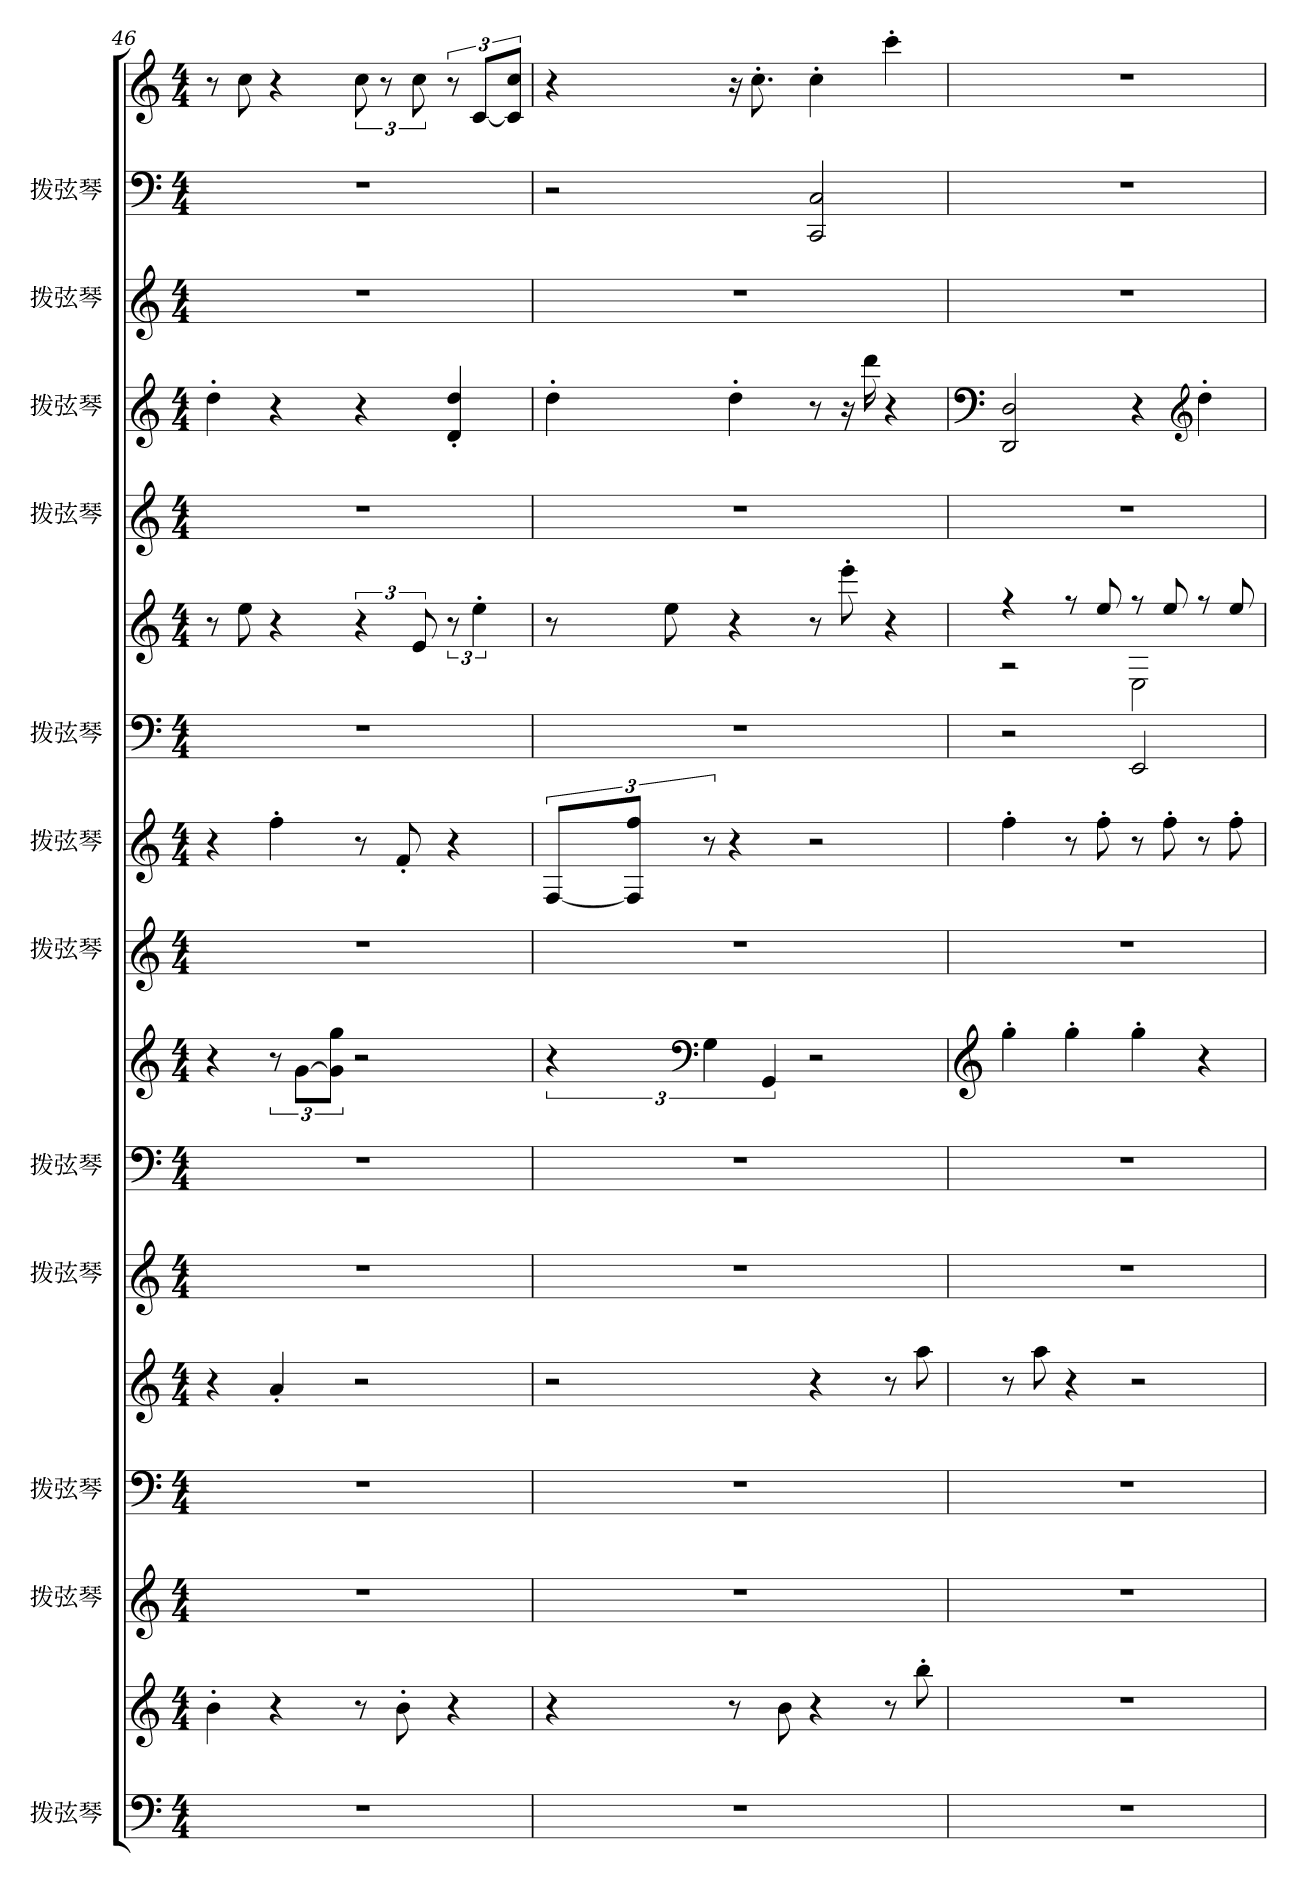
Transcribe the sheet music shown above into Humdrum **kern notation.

**kern	**kern	**kern	**kern	**kern	**kern	**kern	**kern	**kern	**kern	**kern	**kern	**kern	**kern	**kern	**kern	**kern
*part12	*part12	*part11	*part10	*part10	*part9	*part8	*part8	*part7	*part6	*part5	*part5	*part4	*part3	*part2	*part1	*part1
*staff17	*staff16	*staff15	*staff14	*staff13	*staff12	*staff11	*staff10	*staff9	*staff8	*staff7	*staff6	*staff5	*staff4	*staff3	*staff2	*staff1
*I"拨弦琴	*	*I"拨弦琴	*I"拨弦琴	*	*I"拨弦琴	*I"拨弦琴	*	*I"拨弦琴	*I"拨弦琴	*I"拨弦琴	*	*I"拨弦琴	*I"拨弦琴	*I"拨弦琴	*I"拨弦琴	*
*clefF4	*clefG2	*clefG2	*clefF4	*clefG2	*clefG2	*clefF4	*clefG2	*clefG2	*clefG2	*clefF4	*clefG2	*clefG2	*clefG2	*clefG2	*clefF4	*clefG2
*k[]	*k[]	*k[]	*k[]	*k[]	*k[]	*k[]	*k[]	*k[]	*k[]	*k[]	*k[]	*k[]	*k[]	*k[]	*k[]	*k[]
*M4/4	*M4/4	*M4/4	*M4/4	*M4/4	*M4/4	*M4/4	*M4/4	*M4/4	*M4/4	*M4/4	*M4/4	*M4/4	*M4/4	*M4/4	*M4/4	*M4/4
=46	=46	=46	=46	=46	=46	=46	=46	=46	=46	=46	=46	=46	=46	=46	=46	=46
1r	4b'\	1r	1r	4r	1r	1r	4r	1r	4r	1r	8r	1r	4dd'\	1r	1r	8r
.	.	.	.	.	.	.	.	.	.	.	8ee\	.	.	.	.	8cc\
.	4r	.	.	4a'/	.	.	12r	.	4ff'\	.	4r	.	4r	.	.	4r
.	.	.	.	.	.	.	[12g\L	.	.	.	.	.	.	.	.	.
.	.	.	.	.	.	.	12g\] 12gg\J	.	.	.	.	.	.	.	.	.
.	8r	.	.	2r	.	.	2r	.	8r	.	6r	.	4r	.	.	12cc\
.	.	.	.	.	.	.	.	.	.	.	.	.	.	.	.	12r
.	8b'\	.	.	.	.	.	.	.	8f'/	.	.	.	.	.	.	.
.	.	.	.	.	.	.	.	.	.	.	12e/	.	.	.	.	12cc\
.	4r	.	.	.	.	.	.	.	4r	.	12r	.	4d/' 4dd/'	.	.	12r
.	.	.	.	.	.	.	.	.	.	.	6ee'\	.	.	.	.	[12c/L
.	.	.	.	.	.	.	.	.	.	.	.	.	.	.	.	12c/] 12cc/J
!!LO:PB:g=z
=47	=47	=47	=47	=47	=47	=47	=47	=47	=47	=47	=47	=47	=47	=47	=47	=47
1r	4r	1r	1r	2r	1r	1r	6r	1r	[12F/L	1r	8r	1r	4dd'\	1r	2r	4r
.	.	.	.	.	.	.	.	.	12F/] 12ff/J	.	.	.	.	.	.	.
.	.	.	.	.	.	.	.	.	.	.	8ee\	.	.	.	.	.
*	*	*	*	*	*	*	*clefF4	*	*	*	*	*	*	*	*	*
.	.	.	.	.	.	.	6G\	.	12r	.	.	.	.	.	.	.
.	8r	.	.	.	.	.	.	.	4r	.	4r	.	4dd'\	.	.	16r
.	.	.	.	.	.	.	.	.	.	.	.	.	.	.	.	8.cc'\
.	.	.	.	.	.	.	6GG/	.	.	.	.	.	.	.	.	.
.	8b\	.	.	.	.	.	.	.	.	.	.	.	.	.	.	.
.	4r	.	.	4r	.	.	2r	.	2r	.	8r	.	8r	.	2CC/ 2C/	4cc'\
.	.	.	.	.	.	.	.	.	.	.	8eee'\	.	16r	.	.	.
.	.	.	.	.	.	.	.	.	.	.	.	.	16ddd\	.	.	.
.	8r	.	.	8r	.	.	.	.	.	.	4r	.	4r	.	.	4ccc'\
.	8bb'\	.	.	8aa\	.	.	.	.	.	.	.	.	.	.	.	.
=48	=48	=48	=48	=48	=48	=48	=48	=48	=48	=48	=48	=48	=48	=48	=48	=48
*	*	*	*	*	*	*	*clefG2	*	*	*	*	*	*clefF4	*	*	*
*	*	*	*	*	*	*	*	*	*	*	*^	*	*	*	*	*
1r	1r	1r	1r	8r	1r	1r	4gg'\	1r	4ff'\	2r	4r	2r	1r	2DD/ 2D/	1r	1r	1r
.	.	.	.	8aa\	.	.	.	.	.	.	.	.	.	.	.	.	.
.	.	.	.	4r	.	.	4gg'\	.	8r	.	8r	.	.	.	.	.	.
.	.	.	.	.	.	.	.	.	8ff'\	.	8ee/	.	.	.	.	.	.
.	.	.	.	2r	.	.	4gg'\	.	8r	2EE/	8r	2E\	.	4r	.	.	.
.	.	.	.	.	.	.	.	.	8ff'\	.	8ee/	.	.	.	.	.	.
*	*	*	*	*	*	*	*	*	*	*	*	*	*	*clefG2	*	*	*
.	.	.	.	.	.	.	4r	.	8r	.	8r	.	.	4dd'\	.	.	.
.	.	.	.	.	.	.	.	.	8ff'\	.	8ee/	.	.	.	.	.	.
*	*	*	*	*	*	*	*	*	*	*	*v	*v	*	*	*	*	*
=	=	=	=	=	=	=	=	=	=	=	=	=	=	=	=	=
*-	*-	*-	*-	*-	*-	*-	*-	*-	*-	*-	*-	*-	*-	*-	*-	*-
